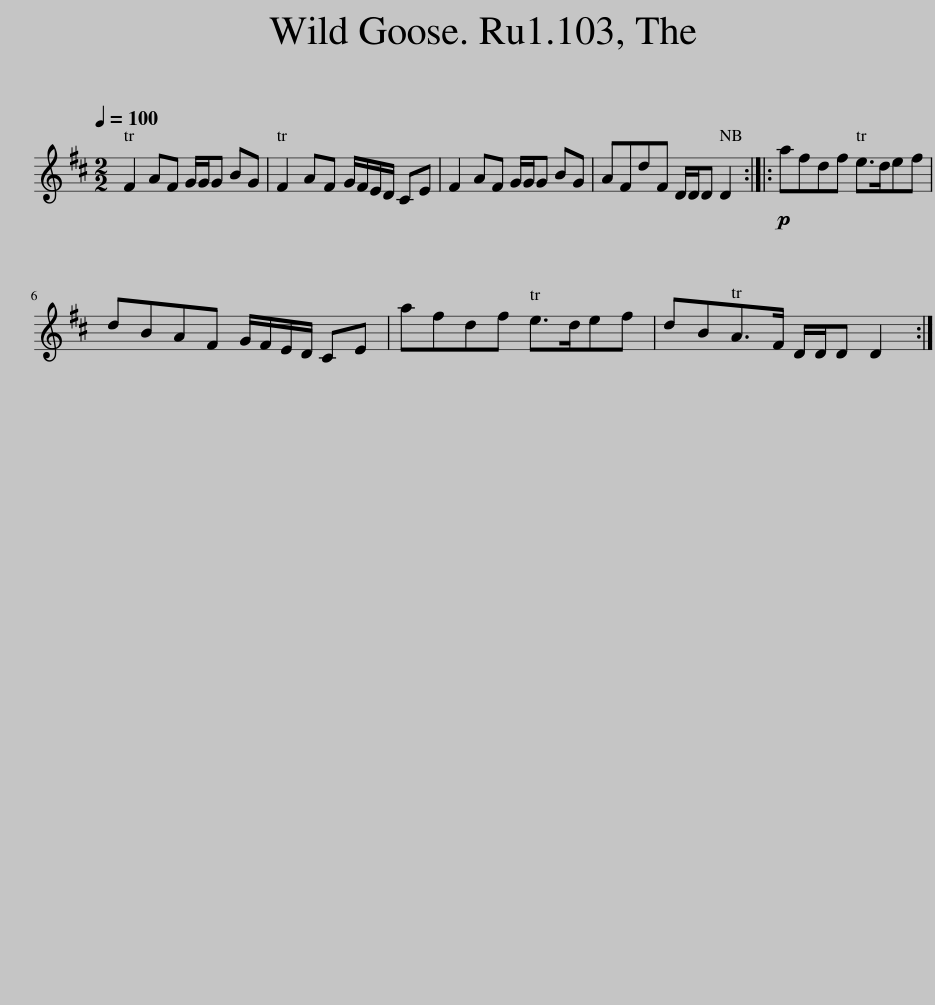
X:1
L:1/8
Q:1/4=100
M:2/2
I:linebreak $
K:D
V:1 treble
V:1
 F2 AF G/G/G BG | F2 AF G/F/E/D/ CE | F2 AF G/G/G BG | AFdF D/D/D D2 ::!p! afdf e>def |$ %5
 dBAF G/F/E/D/ CE | afdf e>def | dBA>F D/D/D D2 :| %8
